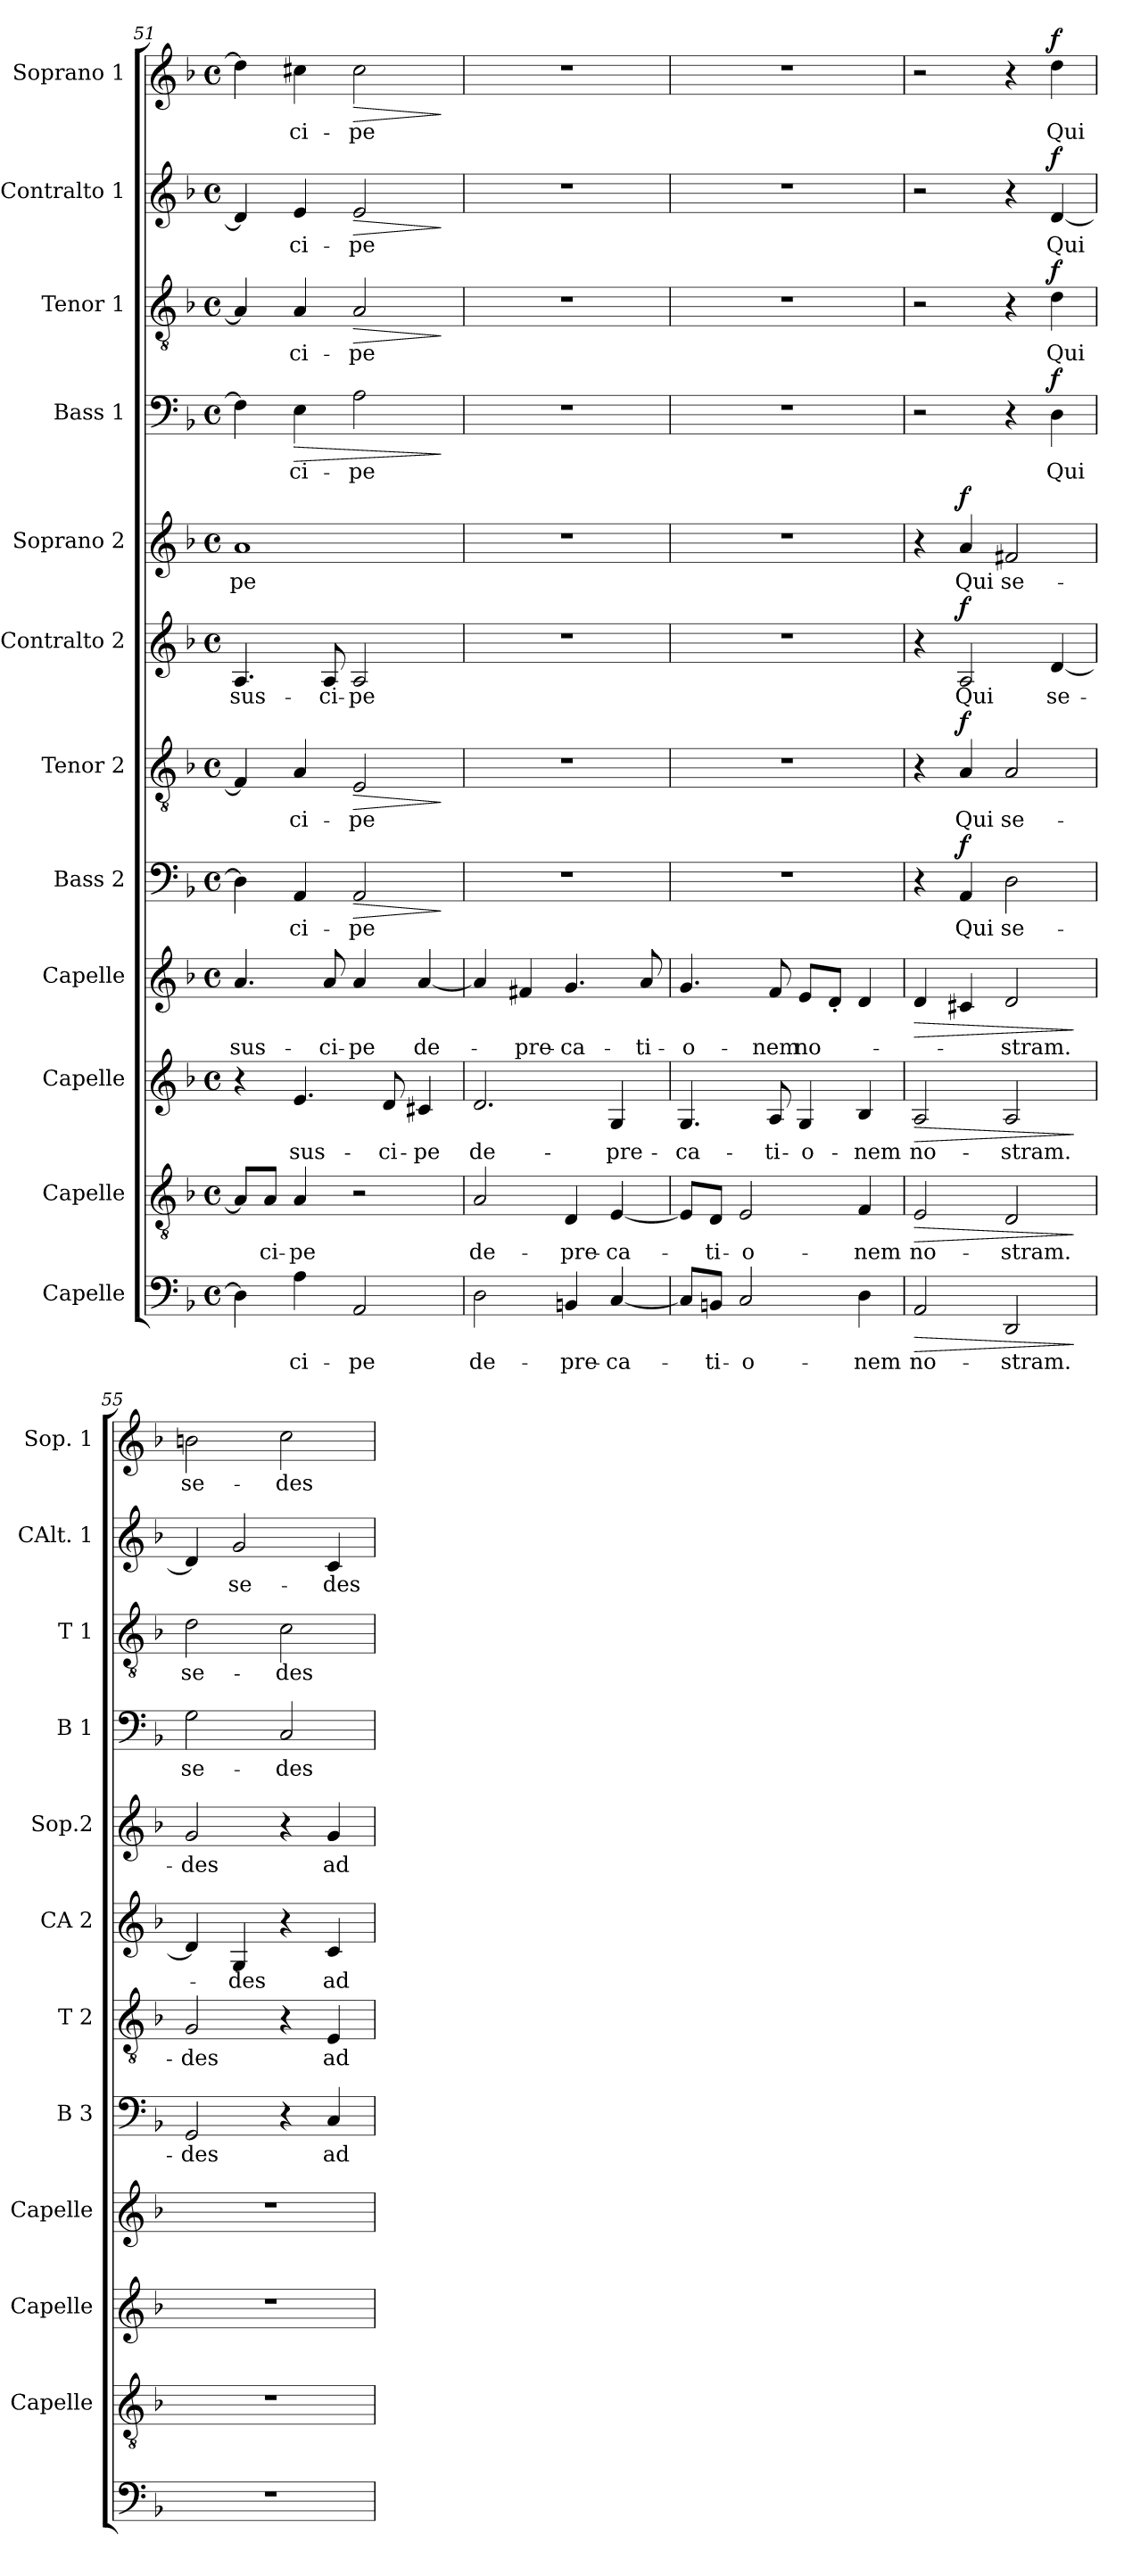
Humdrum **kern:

**kern	**text	**dynam	**kern	**text	**dynam	**kern	**text	**dynam	**kern	**text	**dynam	**kern	**text	**dynam	**kern	**text	**dynam	**kern	**text	**dynam	**kern	**text	**dynam	**kern	**text	**dynam	**kern	**text	**dynam	**kern	**text	**dynam	**kern	**text	**dynam
*part12	*part12	*part12	*part11	*part11	*part11	*part10	*part10	*part10	*part9	*part9	*part9	*part8	*part8	*part8	*part7	*part7	*part7	*part6	*part6	*part6	*part5	*part5	*part5	*part4	*part4	*part4	*part3	*part3	*part3	*part2	*part2	*part2	*part1	*part1	*part1
*staff12	*staff12	*staff12	*staff11	*staff11	*staff11	*staff10	*staff10	*staff10	*staff9	*staff9	*staff9	*staff8	*staff8	*staff8	*staff7	*staff7	*staff7	*staff6	*staff6	*staff6	*staff5	*staff5	*staff5	*staff4	*staff4	*staff4	*staff3	*staff3	*staff3	*staff2	*staff2	*staff2	*staff1	*staff1	*staff1
*I"Capelle	*	*	*I"Capelle	*	*	*I"Capelle	*	*	*I"Capelle	*	*	*I"Bass 2	*	*	*I"Tenor 2	*	*	*I"Contralto 2	*	*	*I"Soprano 2	*	*	*I"Bass 1	*	*	*I"Tenor 1	*	*	*I"Contralto 1	*	*	*I"Soprano 1	*	*
*	*	*	*I'Capelle	*	*	*I'Capelle	*	*	*I'Capelle	*	*	*I'B 3	*	*	*I'T 2	*	*	*I'CA 2	*	*	*I'Sop.2	*	*	*I'B 1	*	*	*I'T 1	*	*	*I'CAlt. 1	*	*	*I'Sop. 1	*	*
*clefF4	*	*	*clefGv2	*	*	*clefG2	*	*	*clefG2	*	*	*clefF4	*	*	*clefGv2	*	*	*clefG2	*	*	*clefG2	*	*	*clefF4	*	*	*clefGv2	*	*	*clefG2	*	*	*clefG2	*	*
*k[b-]	*	*	*k[b-]	*	*	*k[b-]	*	*	*k[b-]	*	*	*k[b-]	*	*	*k[b-]	*	*	*k[b-]	*	*	*k[b-]	*	*	*k[b-]	*	*	*k[b-]	*	*	*k[b-]	*	*	*k[b-]	*	*
*F:	*	*	*F:	*	*	*F:	*	*	*F:	*	*	*F:	*	*	*F:	*	*	*F:	*	*	*F:	*	*	*F:	*	*	*F:	*	*	*F:	*	*	*F:	*	*
*M4/4	*	*	*M4/4	*	*	*M4/4	*	*	*M4/4	*	*	*M4/4	*	*	*M4/4	*	*	*M4/4	*	*	*M4/4	*	*	*M4/4	*	*	*M4/4	*	*	*M4/4	*	*	*M4/4	*	*
*met(c)	*	*	*met(c)	*	*	*met(c)	*	*	*met(c)	*	*	*met(c)	*	*	*met(c)	*	*	*met(c)	*	*	*met(c)	*	*	*met(c)	*	*	*met(c)	*	*	*met(c)	*	*	*met(c)	*	*
=51	=51	=51	=51	=51	=51	=51	=51	=51	=51	=51	=51	=51	=51	=51	=51	=51	=51	=51	=51	=51	=51	=51	=51	=51	=51	=51	=51	=51	=51	=51	=51	=51	=51	=51	=51
4D\]	.	.	8A/L]	.	.	4r	.	.	4.a/	sus-	.	4D\]	.	.	4F/]	.	.	4.A/	sus-	.	1a	-pe	.	4F\]	.	.	4A/]	.	.	4d/]	.	.	4dd\]	.	.
.	.	.	8A/J	-ci-	.	.	.	.	.	.	.	.	.	.	.	.	.	.	.	.	.	.	.	.	.	.	.	.	.	.	.	.	.	.	.
!	!	!	!	!	!	!	!	!	!	!	!	!	!	!	!	!	!	!	!	!	!	!	!	!	!	!LO:HP:b	!	!	!	!	!	!	!	!	!
4A\	-ci-	.	4A/	-pe	.	4.e/	sus-	.	.	.	.	4AA/	-ci-	.	4A/	-ci-	.	.	.	.	.	.	.	4E\	-ci-	>	4A/	-ci-	.	4e/	-ci-	.	4cc#X\	-ci-	.
.	.	.	.	.	.	.	.	.	8a/	-ci-	.	.	.	.	.	.	.	8A/	-ci-	.	.	.	.	.	.	.	.	.	.	.	.	.	.	.	.
!	!	!	!	!	!	!	!	!	!	!	!	!	!	!LO:HP:b	!	!	!LO:HP:b	!	!	!	!	!	!	!	!	!	!	!	!LO:HP:b	!	!	!LO:HP:b	!	!	!LO:HP:b
2AA/	-pe	.	2r	.	.	.	.	.	4a/	-pe	.	2AA/	-pe	>	2E/	-pe	>	2A/	-pe	.	.	.	.	2A\	-pe	.	2A/	-pe	>	2e/	-pe	>	2cc#\	-pe	>
.	.	.	.	.	.	8d/	-ci-	.	.	.	.	.	.	.	.	.	.	.	.	.	.	.	.	.	.	.	.	.	.	.	.	.	.	.	.
.	.	.	.	.	.	4c#X/	-pe	.	[4a/	de-	.	.	.	.	.	.	.	.	.	.	.	.	.	.	.	.	.	.	.	.	.	.	.	.	.
.	.	.	.	.	.	.	.	.	.	.	.	.	.	]	.	.	]	.	.	.	.	.	.	.	.	]	.	.	]	.	.	]	.	.	]
=52	=52	=52	=52	=52	=52	=52	=52	=52	=52	=52	=52	=52	=52	=52	=52	=52	=52	=52	=52	=52	=52	=52	=52	=52	=52	=52	=52	=52	=52	=52	=52	=52	=52	=52	=52
2D\	de-	.	2A/	de-	.	2.d/	de-	.	4a/]	.	.	1r	.	.	1r	.	.	1r	.	.	1r	.	.	1r	.	.	1r	.	.	1r	.	.	1r	.	.
.	.	.	.	.	.	.	.	.	4f#X/	-pre-	.	.	.	.	.	.	.	.	.	.	.	.	.	.	.	.	.	.	.	.	.	.	.	.	.
4BBn/	-pre-	.	4D/	-pre-	.	.	.	.	4.g/	-ca-	.	.	.	.	.	.	.	.	.	.	.	.	.	.	.	.	.	.	.	.	.	.	.	.	.
[4C/	-ca-	.	[4E/	-ca-	.	4G/	-pre-	.	.	.	.	.	.	.	.	.	.	.	.	.	.	.	.	.	.	.	.	.	.	.	.	.	.	.	.
.	.	.	.	.	.	.	.	.	8a/	-ti-	.	.	.	.	.	.	.	.	.	.	.	.	.	.	.	.	.	.	.	.	.	.	.	.	.
=53	=53	=53	=53	=53	=53	=53	=53	=53	=53	=53	=53	=53	=53	=53	=53	=53	=53	=53	=53	=53	=53	=53	=53	=53	=53	=53	=53	=53	=53	=53	=53	=53	=53	=53	=53
8C/L]	.	.	8E/L]	.	.	4.G/	-ca-	.	4.g/	-o-	.	1r	.	.	1r	.	.	1r	.	.	1r	.	.	1r	.	.	1r	.	.	1r	.	.	1r	.	.
8BBn/J	-ti-	.	8D/J	-ti-	.	.	.	.	.	.	.	.	.	.	.	.	.	.	.	.	.	.	.	.	.	.	.	.	.	.	.	.	.	.	.
2C/	-o-	.	2E/	-o-	.	.	.	.	.	.	.	.	.	.	.	.	.	.	.	.	.	.	.	.	.	.	.	.	.	.	.	.	.	.	.
.	.	.	.	.	.	8A/	-ti-	.	8f/	-nem	.	.	.	.	.	.	.	.	.	.	.	.	.	.	.	.	.	.	.	.	.	.	.	.	.
.	.	.	.	.	.	4G/	-o-	.	8e/L	no-	.	.	.	.	.	.	.	.	.	.	.	.	.	.	.	.	.	.	.	.	.	.	.	.	.
.	.	.	.	.	.	.	.	.	8d'</J	.	.	.	.	.	.	.	.	.	.	.	.	.	.	.	.	.	.	.	.	.	.	.	.	.	.
4D\	-nem	.	4F/	-nem	.	4B-/	-nem	.	4d/	.	.	.	.	.	.	.	.	.	.	.	.	.	.	.	.	.	.	.	.	.	.	.	.	.	.
!!LO:PB:g=z
=54	=54	=54	=54	=54	=54	=54	=54	=54	=54	=54	=54	=54	=54	=54	=54	=54	=54	=54	=54	=54	=54	=54	=54	=54	=54	=54	=54	=54	=54	=54	=54	=54	=54	=54	=54
!	!	!LO:HP:b	!	!	!LO:HP:b	!	!	!LO:HP:b	!	!	!LO:HP:b	!	!	!	!	!	!	!	!	!	!	!	!	!	!	!	!	!	!	!	!	!	!	!	!
2AA/	no-	>	2E/	no-	>	2A/	no-	>	4d/	.	>	4r	.	.	4r	.	.	4r	.	.	4r	.	.	2r	.	.	2r	.	.	2r	.	.	2r	.	.
!	!	!	!	!	!	!	!	!	!	!	!	!	!	!LO:DY:a	!	!	!LO:DY:a	!	!	!LO:DY:a	!	!	!LO:DY:a	!	!	!	!	!	!	!	!	!	!	!	!
.	.	.	.	.	.	.	.	.	4c#X/	.	.	4AA/	Qui	f	4A/	Qui	f	2A/	Qui	f	4a/	Qui	f	.	.	.	.	.	.	.	.	.	.	.	.
2DD/	-stram.	.	2D/	-stram.	.	2A/	-stram.	.	2d/	-stram.	.	2D\	se-	.	2A/	se-	.	.	.	.	2f#X/	se-	.	4r	.	.	4r	.	.	4r	.	.	4r	.	.
!	!	!	!	!	!	!	!	!	!	!	!	!	!	!	!	!	!	!	!	!	!	!	!	!	!	!LO:DY:a	!	!	!LO:DY:a	!	!	!LO:DY:a	!	!	!LO:DY:a
.	.	.	.	.	.	.	.	.	.	.	.	.	.	.	.	.	.	[4d/	se-	.	.	.	.	4D\	Qui	f	4d\	Qui	f	[4d/	Qui	f	4dd\	Qui	f
.	.	]	.	.	]	.	.	]	.	.	]	.	.	.	.	.	.	.	.	.	.	.	.	.	.	.	.	.	.	.	.	.	.	.	.
=55	=55	=55	=55	=55	=55	=55	=55	=55	=55	=55	=55	=55	=55	=55	=55	=55	=55	=55	=55	=55	=55	=55	=55	=55	=55	=55	=55	=55	=55	=55	=55	=55	=55	=55	=55
1r	.	.	1r	.	.	1r	.	.	1r	.	.	2GG/	-des	.	2G/	-des	.	4d/]	.	.	2g/	-des	.	2G\	se-	.	2d\	se-	.	4d/]	.	.	2bn\	se-	.
.	.	.	.	.	.	.	.	.	.	.	.	.	.	.	.	.	.	4G/	-des	.	.	.	.	.	.	.	.	.	.	2g/	se-	.	.	.	.
.	.	.	.	.	.	.	.	.	.	.	.	4r	.	.	4r	.	.	4r	.	.	4r	.	.	2C/	-des	.	2c\	-des	.	.	.	.	2cc\	-des	.
.	.	.	.	.	.	.	.	.	.	.	.	4C/	ad	.	4E/	ad	.	4c/	ad	.	4g/	ad	.	.	.	.	.	.	.	4c/	-des	.	.	.	.
=	=	=	=	=	=	=	=	=	=	=	=	=	=	=	=	=	=	=	=	=	=	=	=	=	=	=	=	=	=	=	=	=	=	=	=
*-	*-	*-	*-	*-	*-	*-	*-	*-	*-	*-	*-	*-	*-	*-	*-	*-	*-	*-	*-	*-	*-	*-	*-	*-	*-	*-	*-	*-	*-	*-	*-	*-	*-	*-	*-
